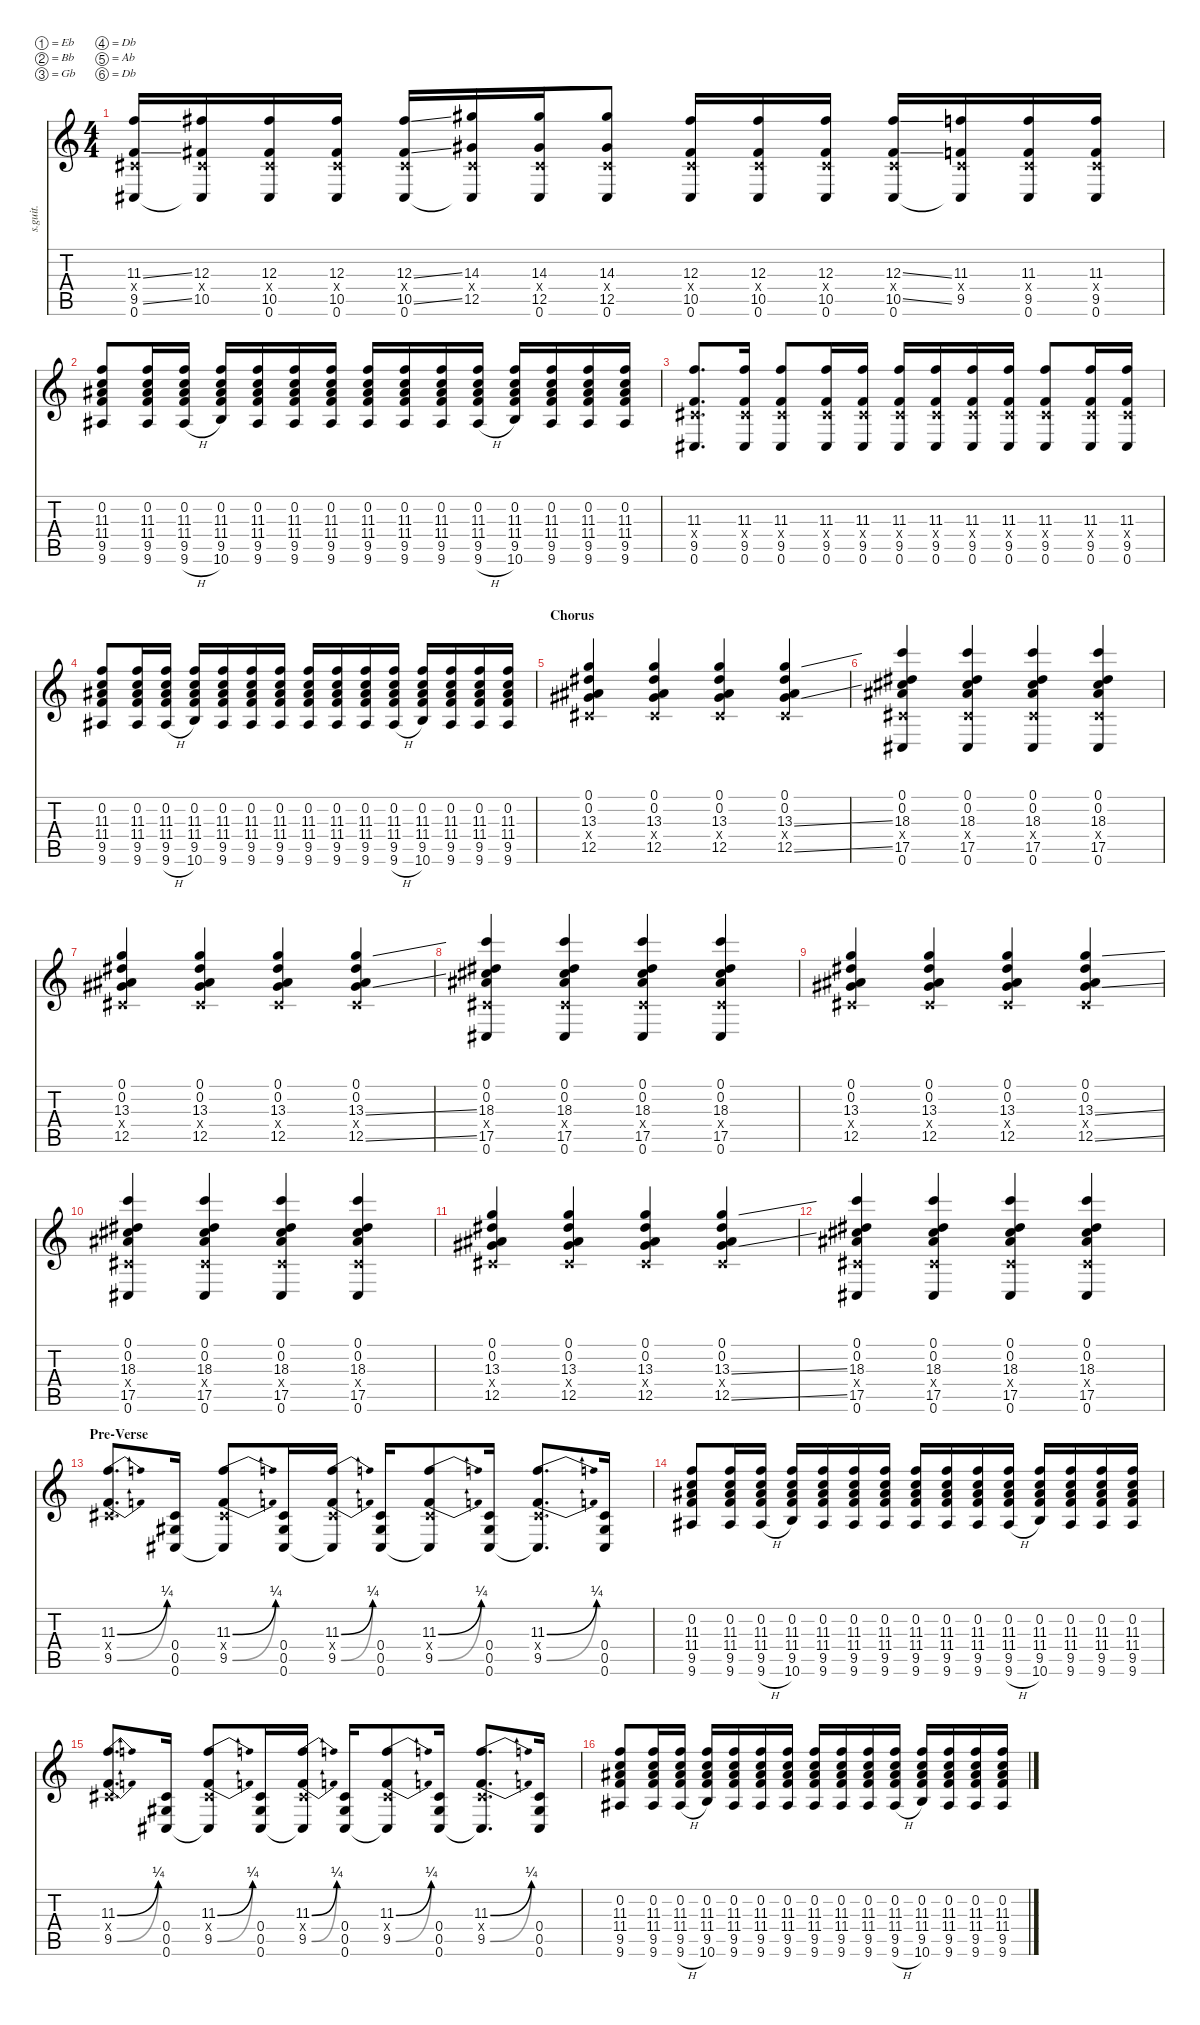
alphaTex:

\defaultSystemsLayout 4
\hideDynamics
\bracketExtendMode nobrackets
\track ("Right Track - Stephen Carpenter" "s.guit.") {instrument distortionguitar}
\staff {score tabs}
\tuning (Eb4 Bb3 Gb3 Db3 Ab2 Db2)
\ts (4 4)
\tempo (93 hide)
\clef g2
\ks c
(11.3{ss} 0.4{x acc #} 9.5{ss} 0.6{acc #}).16{lyrics (0 "") lyrics (1 "") lyrics (2 "") lyrics (3 "") lyrics (4 "") dy fff} (12.3{acc #} 0.4{x acc #} 10.5{acc #} 0.6{t acc #}).16{lyrics (0 "") lyrics (1 "") lyrics (2 "") lyrics (3 "") lyrics (4 "")} (12.3{acc #} 0.4{x acc #} 10.5{acc #} 0.6{acc #}).16{lyrics (0 "") lyrics (1 "") lyrics (2 "") lyrics (3 "") lyrics (4 "")} (12.3{acc #} 0.4{x acc #} 10.5{acc #} 0.6{acc #}).16{lyrics (0 "") lyrics (1 "") lyrics (2 "") lyrics (3 "") lyrics (4 "")} (12.3{ss acc #} 0.4{x acc #} 10.5{ss acc #} 0.6{acc #}).16{lyrics (0 "") lyrics (1 "") lyrics (2 "") lyrics (3 "") lyrics (4 "")} (14.3{acc #} 0.4{x acc #} 12.5{acc #} 0.6{t acc #}).16{lyrics (0 "") lyrics (1 "") lyrics (2 "") lyrics (3 "") lyrics (4 "")} (14.3{acc #} 0.4{x acc #} 12.5{acc #} 0.6{acc #}).16{lyrics (0 "") lyrics (1 "") lyrics (2 "") lyrics (3 "") lyrics (4 "")} (14.3{acc #} 0.4{x acc #} 12.5{acc #} 0.6{acc #}).8{lyrics (0 "") lyrics (1 "") lyrics (2 "") lyrics (3 "") lyrics (4 "")} (12.3{acc #} 0.4{x acc #} 10.5{acc #} 0.6{acc #}).16{lyrics (0 "") lyrics (1 "") lyrics (2 "") lyrics (3 "") lyrics (4 "")} (12.3{acc #} 0.4{x acc #} 10.5{acc #} 0.6{acc #}).16{lyrics (0 "") lyrics (1 "") lyrics (2 "") lyrics (3 "") lyrics (4 "")} (12.3{acc #} 0.4{x acc #} 10.5{acc #} 0.6{acc #}).16{lyrics (0 "") lyrics (1 "") lyrics (2 "") lyrics (3 "") lyrics (4 "")} (12.3{ss acc #} 0.4{x acc #} 10.5{ss acc #} 0.6{acc #}).16{lyrics (0 "") lyrics (1 "") lyrics (2 "") lyrics (3 "") lyrics (4 "")} (11.3 0.4{x acc #} 9.5 0.6{t acc #}).16{lyrics (0 "") lyrics (1 "") lyrics (2 "") lyrics (3 "") lyrics (4 "")} (11.3 0.4{x acc #} 9.5 0.6{acc #}).16{lyrics (0 "") lyrics (1 "") lyrics (2 "") lyrics (3 "") lyrics (4 "")} (11.3 0.4{x acc #} 9.5 0.6{acc #}).16{lyrics (0 "") lyrics (1 "") lyrics (2 "") lyrics (3 "") lyrics (4 "")} |
(0.2{acc #} 11.3 11.4 9.5 9.6{acc #}).8{lyrics (0 "") lyrics (1 "") lyrics (2 "") lyrics (3 "") lyrics (4 "")} (0.2{acc #} 11.3 11.4 9.5 9.6{acc #}).16{lyrics (0 "") lyrics (1 "") lyrics (2 "") lyrics (3 "") lyrics (4 "")} (0.2{acc #} 11.3 11.4 9.5 9.6{h acc #}).16{lyrics (0 "") lyrics (1 "") lyrics (2 "") lyrics (3 "") lyrics (4 "")} (0.2{acc #} 11.3 11.4 9.5 10.6).16{lyrics (0 "") lyrics (1 "") lyrics (2 "") lyrics (3 "") lyrics (4 "")} (0.2{acc #} 11.3 11.4 9.5 9.6{acc #}).16{lyrics (0 "") lyrics (1 "") lyrics (2 "") lyrics (3 "") lyrics (4 "")} (0.2{acc #} 11.3 11.4 9.5 9.6{acc #}).16{lyrics (0 "") lyrics (1 "") lyrics (2 "") lyrics (3 "") lyrics (4 "")} (0.2{acc #} 11.3 11.4 9.5 9.6{acc #}).16{lyrics (0 "") lyrics (1 "") lyrics (2 "") lyrics (3 "") lyrics (4 "")} (0.2{acc #} 11.3 11.4 9.5 9.6{acc #}).16{lyrics (0 "") lyrics (1 "") lyrics (2 "") lyrics (3 "") lyrics (4 "")} (0.2{acc #} 11.3 11.4 9.5 9.6{acc #}).16{lyrics (0 "") lyrics (1 "") lyrics (2 "") lyrics (3 "") lyrics (4 "")} (0.2{acc #} 11.3 11.4 9.5 9.6{acc #}).16{lyrics (0 "") lyrics (1 "") lyrics (2 "") lyrics (3 "") lyrics (4 "")} (0.2{acc #} 11.3 11.4 9.5 9.6{h acc #}).16{lyrics (0 "") lyrics (1 "") lyrics (2 "") lyrics (3 "") lyrics (4 "")} (0.2{acc #} 11.3 11.4 9.5 10.6).16{lyrics (0 "") lyrics (1 "") lyrics (2 "") lyrics (3 "") lyrics (4 "")} (0.2{acc #} 11.3 11.4 9.5 9.6{acc #}).16{lyrics (0 "") lyrics (1 "") lyrics (2 "") lyrics (3 "") lyrics (4 "")} (0.2{acc #} 11.3 11.4 9.5 9.6{acc #}).16{lyrics (0 "") lyrics (1 "") lyrics (2 "") lyrics (3 "") lyrics (4 "")} (0.2{acc #} 11.3 11.4 9.5 9.6{acc #}).16{lyrics (0 "") lyrics (1 "") lyrics (2 "") lyrics (3 "") lyrics (4 "")} |
(11.3 0.4{x acc #} 9.5 0.6{acc #}).8{d lyrics (0 "") lyrics (1 "") lyrics (2 "") lyrics (3 "") lyrics (4 "")} (11.3 0.4{x acc #} 9.5 0.6{acc #}).16{lyrics (0 "") lyrics (1 "") lyrics (2 "") lyrics (3 "") lyrics (4 "")} (11.3 0.4{x acc #} 9.5 0.6{acc #}).8{lyrics (0 "") lyrics (1 "") lyrics (2 "") lyrics (3 "") lyrics (4 "")} (11.3 0.4{x acc #} 9.5 0.6{acc #}).16{lyrics (0 "") lyrics (1 "") lyrics (2 "") lyrics (3 "") lyrics (4 "")} (11.3 0.4{x acc #} 9.5 0.6{acc #}).16{lyrics (0 "") lyrics (1 "") lyrics (2 "") lyrics (3 "") lyrics (4 "")} (11.3 0.4{x acc #} 9.5 0.6{acc #}).16{lyrics (0 "") lyrics (1 "") lyrics (2 "") lyrics (3 "") lyrics (4 "")} (11.3 0.4{x acc #} 9.5 0.6{acc #}).16{lyrics (0 "") lyrics (1 "") lyrics (2 "") lyrics (3 "") lyrics (4 "")} (11.3 0.4{x acc #} 9.5 0.6{acc #}).16{lyrics (0 "") lyrics (1 "") lyrics (2 "") lyrics (3 "") lyrics (4 "")} (11.3 0.4{x acc #} 9.5 0.6{acc #}).16{lyrics (0 "") lyrics (1 "") lyrics (2 "") lyrics (3 "") lyrics (4 "")} (11.3 0.4{x acc #} 9.5 0.6{acc #}).8{lyrics (0 "") lyrics (1 "") lyrics (2 "") lyrics (3 "") lyrics (4 "")} (11.3 0.4{x acc #} 9.5 0.6{acc #}).16{lyrics (0 "") lyrics (1 "") lyrics (2 "") lyrics (3 "") lyrics (4 "")} (11.3 0.4{x acc #} 9.5 0.6{acc #}).16{lyrics (0 "") lyrics (1 "") lyrics (2 "") lyrics (3 "") lyrics (4 "")} |
(0.2{acc #} 11.3 11.4 9.5 9.6{acc #}).8{lyrics (0 "") lyrics (1 "") lyrics (2 "") lyrics (3 "") lyrics (4 "")} (0.2{acc #} 11.3 11.4 9.5 9.6{acc #}).16{lyrics (0 "") lyrics (1 "") lyrics (2 "") lyrics (3 "") lyrics (4 "")} (0.2{acc #} 11.3 11.4 9.5 9.6{h acc #}).16{lyrics (0 "") lyrics (1 "") lyrics (2 "") lyrics (3 "") lyrics (4 "")} (0.2{acc #} 11.3 11.4 9.5 10.6).16{lyrics (0 "") lyrics (1 "") lyrics (2 "") lyrics (3 "") lyrics (4 "")} (0.2{acc #} 11.3 11.4 9.5 9.6{acc #}).16{lyrics (0 "") lyrics (1 "") lyrics (2 "") lyrics (3 "") lyrics (4 "")} (0.2{acc #} 11.3 11.4 9.5 9.6{acc #}).16{lyrics (0 "") lyrics (1 "") lyrics (2 "") lyrics (3 "") lyrics (4 "")} (0.2{acc #} 11.3 11.4 9.5 9.6{acc #}).16{lyrics (0 "") lyrics (1 "") lyrics (2 "") lyrics (3 "") lyrics (4 "")} (0.2{acc #} 11.3 11.4 9.5 9.6{acc #}).16{lyrics (0 "") lyrics (1 "") lyrics (2 "") lyrics (3 "") lyrics (4 "")} (0.2{acc #} 11.3 11.4 9.5 9.6{acc #}).16{lyrics (0 "") lyrics (1 "") lyrics (2 "") lyrics (3 "") lyrics (4 "")} (0.2{acc #} 11.3 11.4 9.5 9.6{acc #}).16{lyrics (0 "") lyrics (1 "") lyrics (2 "") lyrics (3 "") lyrics (4 "")} (0.2{acc #} 11.3 11.4 9.5 9.6{h acc #}).16{lyrics (0 "") lyrics (1 "") lyrics (2 "") lyrics (3 "") lyrics (4 "")} (0.2{acc #} 11.3 11.4 9.5 10.6).16{lyrics (0 "") lyrics (1 "") lyrics (2 "") lyrics (3 "") lyrics (4 "")} (0.2{acc #} 11.3 11.4 9.5 9.6{acc #}).16{lyrics (0 "") lyrics (1 "") lyrics (2 "") lyrics (3 "") lyrics (4 "")} (0.2{acc #} 11.3 11.4 9.5 9.6{acc #}).16{lyrics (0 "") lyrics (1 "") lyrics (2 "") lyrics (3 "") lyrics (4 "")} (0.2{acc #} 11.3 11.4 9.5 9.6{acc #}).16{lyrics (0 "") lyrics (1 "") lyrics (2 "") lyrics (3 "") lyrics (4 "")} |
\section ("" "Chorus")
(0.1{acc #} 0.2{acc #} 13.3 0.4{x acc #} 12.5{acc #}).4{lyrics (0 "") lyrics (1 "") lyrics (2 "") lyrics (3 "") lyrics (4 "")} (0.1{acc #} 0.2{acc #} 13.3 0.4{x acc #} 12.5{acc #}).4{lyrics (0 "") lyrics (1 "") lyrics (2 "") lyrics (3 "") lyrics (4 "")} (0.1{acc #} 0.2{acc #} 13.3 0.4{x acc #} 12.5{acc #}).4{lyrics (0 "") lyrics (1 "") lyrics (2 "") lyrics (3 "") lyrics (4 "")} (0.1{acc #} 0.2{acc #} 13.3{ss} 0.4{x acc #} 12.5{ss acc #}).4{lyrics (0 "") lyrics (1 "") lyrics (2 "") lyrics (3 "") lyrics (4 "")} |
(0.1{acc #} 0.2{acc #} 18.3 0.4{x acc #} 17.5{acc #} 0.6{acc #}).4{lyrics (0 "") lyrics (1 "") lyrics (2 "") lyrics (3 "") lyrics (4 "")} (0.1{acc #} 0.2{acc #} 18.3 0.4{x acc #} 17.5{acc #} 0.6{acc #}).4{lyrics (0 "") lyrics (1 "") lyrics (2 "") lyrics (3 "") lyrics (4 "")} (0.1{acc #} 0.2{acc #} 18.3 0.4{x acc #} 17.5{acc #} 0.6{acc #}).4{lyrics (0 "") lyrics (1 "") lyrics (2 "") lyrics (3 "") lyrics (4 "")} (0.1{acc #} 0.2{acc #} 18.3 0.4{x acc #} 17.5{acc #} 0.6{acc #}).4{lyrics (0 "") lyrics (1 "") lyrics (2 "") lyrics (3 "") lyrics (4 "")} |
(0.1{acc #} 0.2{acc #} 13.3 0.4{x acc #} 12.5{acc #}).4{lyrics (0 "") lyrics (1 "") lyrics (2 "") lyrics (3 "") lyrics (4 "")} (0.1{acc #} 0.2{acc #} 13.3 0.4{x acc #} 12.5{acc #}).4{lyrics (0 "") lyrics (1 "") lyrics (2 "") lyrics (3 "") lyrics (4 "")} (0.1{acc #} 0.2{acc #} 13.3 0.4{x acc #} 12.5{acc #}).4{lyrics (0 "") lyrics (1 "") lyrics (2 "") lyrics (3 "") lyrics (4 "")} (0.1{acc #} 0.2{acc #} 13.3{ss} 0.4{x acc #} 12.5{ss acc #}).4{lyrics (0 "") lyrics (1 "") lyrics (2 "") lyrics (3 "") lyrics (4 "")} |
(0.1{acc #} 0.2{acc #} 18.3 0.4{x acc #} 17.5{acc #} 0.6{acc #}).4{lyrics (0 "") lyrics (1 "") lyrics (2 "") lyrics (3 "") lyrics (4 "")} (0.1{acc #} 0.2{acc #} 18.3 0.4{x acc #} 17.5{acc #} 0.6{acc #}).4{lyrics (0 "") lyrics (1 "") lyrics (2 "") lyrics (3 "") lyrics (4 "")} (0.1{acc #} 0.2{acc #} 18.3 0.4{x acc #} 17.5{acc #} 0.6{acc #}).4{lyrics (0 "") lyrics (1 "") lyrics (2 "") lyrics (3 "") lyrics (4 "")} (0.1{acc #} 0.2{acc #} 18.3 0.4{x acc #} 17.5{acc #} 0.6{acc #}).4{lyrics (0 "") lyrics (1 "") lyrics (2 "") lyrics (3 "") lyrics (4 "")} |
(0.1{acc #} 0.2{acc #} 13.3 0.4{x acc #} 12.5{acc #}).4{lyrics (0 "") lyrics (1 "") lyrics (2 "") lyrics (3 "") lyrics (4 "")} (0.1{acc #} 0.2{acc #} 13.3 0.4{x acc #} 12.5{acc #}).4{lyrics (0 "") lyrics (1 "") lyrics (2 "") lyrics (3 "") lyrics (4 "")} (0.1{acc #} 0.2{acc #} 13.3 0.4{x acc #} 12.5{acc #}).4{lyrics (0 "") lyrics (1 "") lyrics (2 "") lyrics (3 "") lyrics (4 "")} (0.1{acc #} 0.2{acc #} 13.3{ss} 0.4{x acc #} 12.5{ss acc #}).4{lyrics (0 "") lyrics (1 "") lyrics (2 "") lyrics (3 "") lyrics (4 "")} |
(0.1{acc #} 0.2{acc #} 18.3 0.4{x acc #} 17.5{acc #} 0.6{acc #}).4{lyrics (0 "") lyrics (1 "") lyrics (2 "") lyrics (3 "") lyrics (4 "")} (0.1{acc #} 0.2{acc #} 18.3 0.4{x acc #} 17.5{acc #} 0.6{acc #}).4{lyrics (0 "") lyrics (1 "") lyrics (2 "") lyrics (3 "") lyrics (4 "")} (0.1{acc #} 0.2{acc #} 18.3 0.4{x acc #} 17.5{acc #} 0.6{acc #}).4{lyrics (0 "") lyrics (1 "") lyrics (2 "") lyrics (3 "") lyrics (4 "")} (0.1{acc #} 0.2{acc #} 18.3 0.4{x acc #} 17.5{acc #} 0.6{acc #}).4{lyrics (0 "") lyrics (1 "") lyrics (2 "") lyrics (3 "") lyrics (4 "")} |
(0.1{acc #} 0.2{acc #} 13.3 0.4{x acc #} 12.5{acc #}).4{lyrics (0 "") lyrics (1 "") lyrics (2 "") lyrics (3 "") lyrics (4 "")} (0.1{acc #} 0.2{acc #} 13.3 0.4{x acc #} 12.5{acc #}).4{lyrics (0 "") lyrics (1 "") lyrics (2 "") lyrics (3 "") lyrics (4 "")} (0.1{acc #} 0.2{acc #} 13.3 0.4{x acc #} 12.5{acc #}).4{lyrics (0 "") lyrics (1 "") lyrics (2 "") lyrics (3 "") lyrics (4 "")} (0.1{acc #} 0.2{acc #} 13.3{ss} 0.4{x acc #} 12.5{ss acc #}).4{lyrics (0 "") lyrics (1 "") lyrics (2 "") lyrics (3 "") lyrics (4 "")} |
(0.1{acc #} 0.2{acc #} 18.3 0.4{x acc #} 17.5{acc #} 0.6{acc #}).4{lyrics (0 "") lyrics (1 "") lyrics (2 "") lyrics (3 "") lyrics (4 "")} (0.1{acc #} 0.2{acc #} 18.3 0.4{x acc #} 17.5{acc #} 0.6{acc #}).4{lyrics (0 "") lyrics (1 "") lyrics (2 "") lyrics (3 "") lyrics (4 "")} (0.1{acc #} 0.2{acc #} 18.3 0.4{x acc #} 17.5{acc #} 0.6{acc #}).4{lyrics (0 "") lyrics (1 "") lyrics (2 "") lyrics (3 "") lyrics (4 "")} (0.1{acc #} 0.2{acc #} 18.3 0.4{x acc #} 17.5{acc #} 0.6{acc #}).4{lyrics (0 "") lyrics (1 "") lyrics (2 "") lyrics (3 "") lyrics (4 "")} |
\section ("" "Pre-Verse")
(11.3{be (bend 0 0 30 1)} 0.4{x acc #} 9.5{be (bend 0 0 30 1)}).8{d lyrics (0 "") lyrics (1 "") lyrics (2 "") lyrics (3 "") lyrics (4 "")} (0.4{acc #} 0.5{acc #} 0.6{acc #}).16{lyrics (0 "") lyrics (1 "") lyrics (2 "") lyrics (3 "") lyrics (4 "")} (11.3{be (bend 0 0 30 1)} 0.4{x acc #} 9.5{be (bend 0 0 30 1)} 0.6{t acc #}).8{lyrics (0 "") lyrics (1 "") lyrics (2 "") lyrics (3 "") lyrics (4 "")} (0.4{acc #} 0.5{acc #} 0.6{acc #}).16{lyrics (0 "") lyrics (1 "") lyrics (2 "") lyrics (3 "") lyrics (4 "")} (11.3{be (bend 0 0 30 1)} 0.4{x acc #} 9.5{be (bend 0 0 30 1)} 0.6{t acc #}).16{lyrics (0 "") lyrics (1 "") lyrics (2 "") lyrics (3 "") lyrics (4 "")} (0.4{acc #} 0.5{acc #} 0.6{acc #}).16{lyrics (0 "") lyrics (1 "") lyrics (2 "") lyrics (3 "") lyrics (4 "")} (11.3{be (bend 0 0 30 1)} 0.4{x acc #} 9.5{be (bend 0 0 30 1)} 0.6{t acc #}).8{lyrics (0 "") lyrics (1 "") lyrics (2 "") lyrics (3 "") lyrics (4 "")} (0.4{acc #} 0.5{acc #} 0.6{acc #}).16{lyrics (0 "") lyrics (1 "") lyrics (2 "") lyrics (3 "") lyrics (4 "")} (11.3{be (bend 0 0 30 1)} 0.4{x acc #} 9.5{be (bend 0 0 30 1)} 0.6{t acc #}).8{d lyrics (0 "") lyrics (1 "") lyrics (2 "") lyrics (3 "") lyrics (4 "")} (0.4{acc #} 0.5{acc #} 0.6{acc #}).16{lyrics (0 "") lyrics (1 "") lyrics (2 "") lyrics (3 "") lyrics (4 "")} |
(0.2{acc #} 11.3 11.4 9.5 9.6{acc #}).8{lyrics (0 "") lyrics (1 "") lyrics (2 "") lyrics (3 "") lyrics (4 "")} (0.2{acc #} 11.3 11.4 9.5 9.6{acc #}).16{lyrics (0 "") lyrics (1 "") lyrics (2 "") lyrics (3 "") lyrics (4 "")} (0.2{acc #} 11.3 11.4 9.5 9.6{h acc #}).16{lyrics (0 "") lyrics (1 "") lyrics (2 "") lyrics (3 "") lyrics (4 "")} (0.2{acc #} 11.3 11.4 9.5 10.6).16{lyrics (0 "") lyrics (1 "") lyrics (2 "") lyrics (3 "") lyrics (4 "")} (0.2{acc #} 11.3 11.4 9.5 9.6{acc #}).16{lyrics (0 "") lyrics (1 "") lyrics (2 "") lyrics (3 "") lyrics (4 "")} (0.2{acc #} 11.3 11.4 9.5 9.6{acc #}).16{lyrics (0 "") lyrics (1 "") lyrics (2 "") lyrics (3 "") lyrics (4 "")} (0.2{acc #} 11.3 11.4 9.5 9.6{acc #}).16{lyrics (0 "") lyrics (1 "") lyrics (2 "") lyrics (3 "") lyrics (4 "")} (0.2{acc #} 11.3 11.4 9.5 9.6{acc #}).16{lyrics (0 "") lyrics (1 "") lyrics (2 "") lyrics (3 "") lyrics (4 "")} (0.2{acc #} 11.3 11.4 9.5 9.6{acc #}).16{lyrics (0 "") lyrics (1 "") lyrics (2 "") lyrics (3 "") lyrics (4 "")} (0.2{acc #} 11.3 11.4 9.5 9.6{acc #}).16{lyrics (0 "") lyrics (1 "") lyrics (2 "") lyrics (3 "") lyrics (4 "")} (0.2{acc #} 11.3 11.4 9.5 9.6{h acc #}).16{lyrics (0 "") lyrics (1 "") lyrics (2 "") lyrics (3 "") lyrics (4 "")} (0.2{acc #} 11.3 11.4 9.5 10.6).16{lyrics (0 "") lyrics (1 "") lyrics (2 "") lyrics (3 "") lyrics (4 "")} (0.2{acc #} 11.3 11.4 9.5 9.6{acc #}).16{lyrics (0 "") lyrics (1 "") lyrics (2 "") lyrics (3 "") lyrics (4 "")} (0.2{acc #} 11.3 11.4 9.5 9.6{acc #}).16{lyrics (0 "") lyrics (1 "") lyrics (2 "") lyrics (3 "") lyrics (4 "")} (0.2{acc #} 11.3 11.4 9.5 9.6{acc #}).16{lyrics (0 "") lyrics (1 "") lyrics (2 "") lyrics (3 "") lyrics (4 "")} |
(11.3{be (bend 0 0 30 1)} 0.4{x acc #} 9.5{be (bend 0 0 30 1)}).8{d lyrics (0 "") lyrics (1 "") lyrics (2 "") lyrics (3 "") lyrics (4 "")} (0.4{acc #} 0.5{acc #} 0.6{acc #}).16{lyrics (0 "") lyrics (1 "") lyrics (2 "") lyrics (3 "") lyrics (4 "")} (11.3{be (bend 0 0 30 1)} 0.4{x acc #} 9.5{be (bend 0 0 30 1)} 0.6{t acc #}).8{lyrics (0 "") lyrics (1 "") lyrics (2 "") lyrics (3 "") lyrics (4 "")} (0.4{acc #} 0.5{acc #} 0.6{acc #}).16{lyrics (0 "") lyrics (1 "") lyrics (2 "") lyrics (3 "") lyrics (4 "")} (11.3{be (bend 0 0 30 1)} 0.4{x acc #} 9.5{be (bend 0 0 30 1)} 0.6{t acc #}).16{lyrics (0 "") lyrics (1 "") lyrics (2 "") lyrics (3 "") lyrics (4 "")} (0.4{acc #} 0.5{acc #} 0.6{acc #}).16{lyrics (0 "") lyrics (1 "") lyrics (2 "") lyrics (3 "") lyrics (4 "")} (11.3{be (bend 0 0 30 1)} 0.4{x acc #} 9.5{be (bend 0 0 30 1)} 0.6{t acc #}).8{lyrics (0 "") lyrics (1 "") lyrics (2 "") lyrics (3 "") lyrics (4 "")} (0.4{acc #} 0.5{acc #} 0.6{acc #}).16{lyrics (0 "") lyrics (1 "") lyrics (2 "") lyrics (3 "") lyrics (4 "")} (11.3{be (bend 0 0 30 1)} 0.4{x acc #} 9.5{be (bend 0 0 30 1)} 0.6{t acc #}).8{d lyrics (0 "") lyrics (1 "") lyrics (2 "") lyrics (3 "") lyrics (4 "")} (0.4{acc #} 0.5{acc #} 0.6{acc #}).16{lyrics (0 "") lyrics (1 "") lyrics (2 "") lyrics (3 "") lyrics (4 "")} |
(0.2{acc #} 11.3 11.4 9.5 9.6{acc #}).8{lyrics (0 "") lyrics (1 "") lyrics (2 "") lyrics (3 "") lyrics (4 "")} (0.2{acc #} 11.3 11.4 9.5 9.6{acc #}).16{lyrics (0 "") lyrics (1 "") lyrics (2 "") lyrics (3 "") lyrics (4 "")} (0.2{acc #} 11.3 11.4 9.5 9.6{h acc #}).16{lyrics (0 "") lyrics (1 "") lyrics (2 "") lyrics (3 "") lyrics (4 "")} (0.2{acc #} 11.3 11.4 9.5 10.6).16{lyrics (0 "") lyrics (1 "") lyrics (2 "") lyrics (3 "") lyrics (4 "")} (0.2{acc #} 11.3 11.4 9.5 9.6{acc #}).16{lyrics (0 "") lyrics (1 "") lyrics (2 "") lyrics (3 "") lyrics (4 "")} (0.2{acc #} 11.3 11.4 9.5 9.6{acc #}).16{lyrics (0 "") lyrics (1 "") lyrics (2 "") lyrics (3 "") lyrics (4 "")} (0.2{acc #} 11.3 11.4 9.5 9.6{acc #}).16{lyrics (0 "") lyrics (1 "") lyrics (2 "") lyrics (3 "") lyrics (4 "")} (0.2{acc #} 11.3 11.4 9.5 9.6{acc #}).16{lyrics (0 "") lyrics (1 "") lyrics (2 "") lyrics (3 "") lyrics (4 "")} (0.2{acc #} 11.3 11.4 9.5 9.6{acc #}).16{lyrics (0 "") lyrics (1 "") lyrics (2 "") lyrics (3 "") lyrics (4 "")} (0.2{acc #} 11.3 11.4 9.5 9.6{acc #}).16{lyrics (0 "") lyrics (1 "") lyrics (2 "") lyrics (3 "") lyrics (4 "")} (0.2{acc #} 11.3 11.4 9.5 9.6{h acc #}).16{lyrics (0 "") lyrics (1 "") lyrics (2 "") lyrics (3 "") lyrics (4 "")} (0.2{acc #} 11.3 11.4 9.5 10.6).16{lyrics (0 "") lyrics (1 "") lyrics (2 "") lyrics (3 "") lyrics (4 "")} (0.2{acc #} 11.3 11.4 9.5 9.6{acc #}).16{lyrics (0 "") lyrics (1 "") lyrics (2 "") lyrics (3 "") lyrics (4 "")} (0.2{acc #} 11.3 11.4 9.5 9.6{acc #}).16{lyrics (0 "") lyrics (1 "") lyrics (2 "") lyrics (3 "") lyrics (4 "")} (0.2{acc #} 11.3 11.4 9.5 9.6{acc #}).16{lyrics (0 "") lyrics (1 "") lyrics (2 "") lyrics (3 "") lyrics (4 "")}
